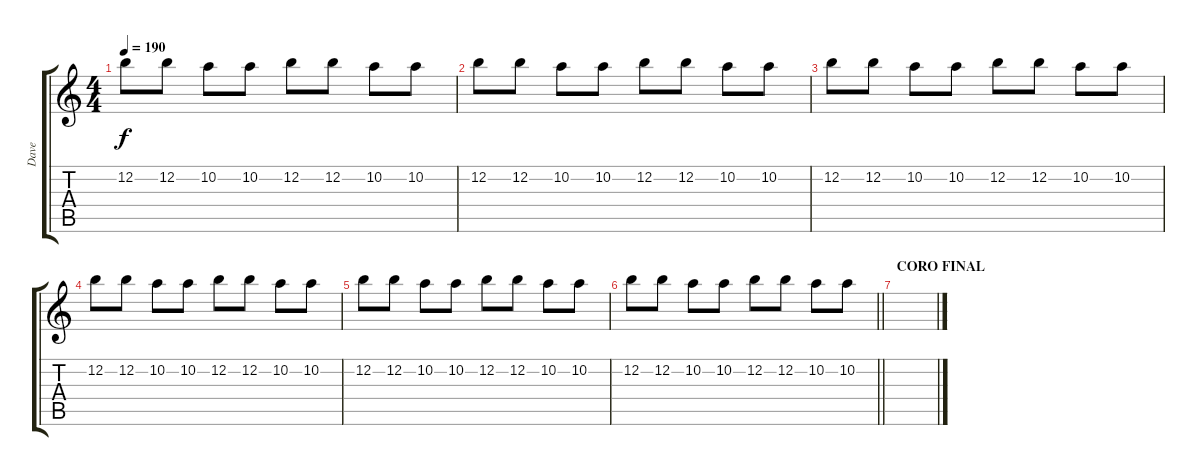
\track ("Dave" "Dave") {instrument overdrivenguitar}
\staff {score tabs}
\tuning (E4 B3 G3 D3 A2 E2) {hide}
\ts (4 4)
\tempo 190
\clef g2
\ks c
12.2.8{dy f} 12.2.8 10.2.8 10.2.8 12.2.8 12.2.8 10.2.8 10.2.8 |
12.2.8 12.2.8 10.2.8 10.2.8 12.2.8 12.2.8 10.2.8 10.2.8 |
12.2.8 12.2.8 10.2.8 10.2.8 12.2.8 12.2.8 10.2.8 10.2.8 |
12.2.8 12.2.8 10.2.8 10.2.8 12.2.8 12.2.8 10.2.8 10.2.8 |
12.2.8 12.2.8 10.2.8 10.2.8 12.2.8 12.2.8 10.2.8 10.2.8 |
\barLineRight lightlight
12.2.8 12.2.8 10.2.8 10.2.8 12.2.8 12.2.8 10.2.8 10.2.8 |
\section ("" "CORO FINAL")
